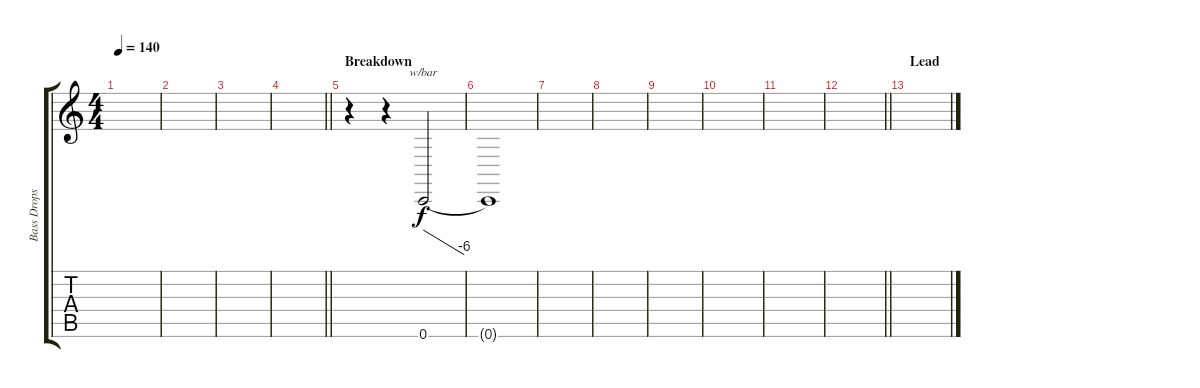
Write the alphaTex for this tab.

\track ("Bass Drops" "Bass Drops") {instrument ocarina}
\staff {score tabs}
\tuning (D4 A3 F3 C3 G2 C2) {hide}
\ts (4 4)
\tempo 140
\clef g2
\ks c
|
|
|
\barLineRight lightlight
|
\section ("" "Breakdown")
r.4 r.4 0.6.2{tbe (dive default 0 0 60 -24)} |
0.6{t}.1 |
|
|
|
|
|
\barLineRight lightlight
|
\section ("" "Lead")
